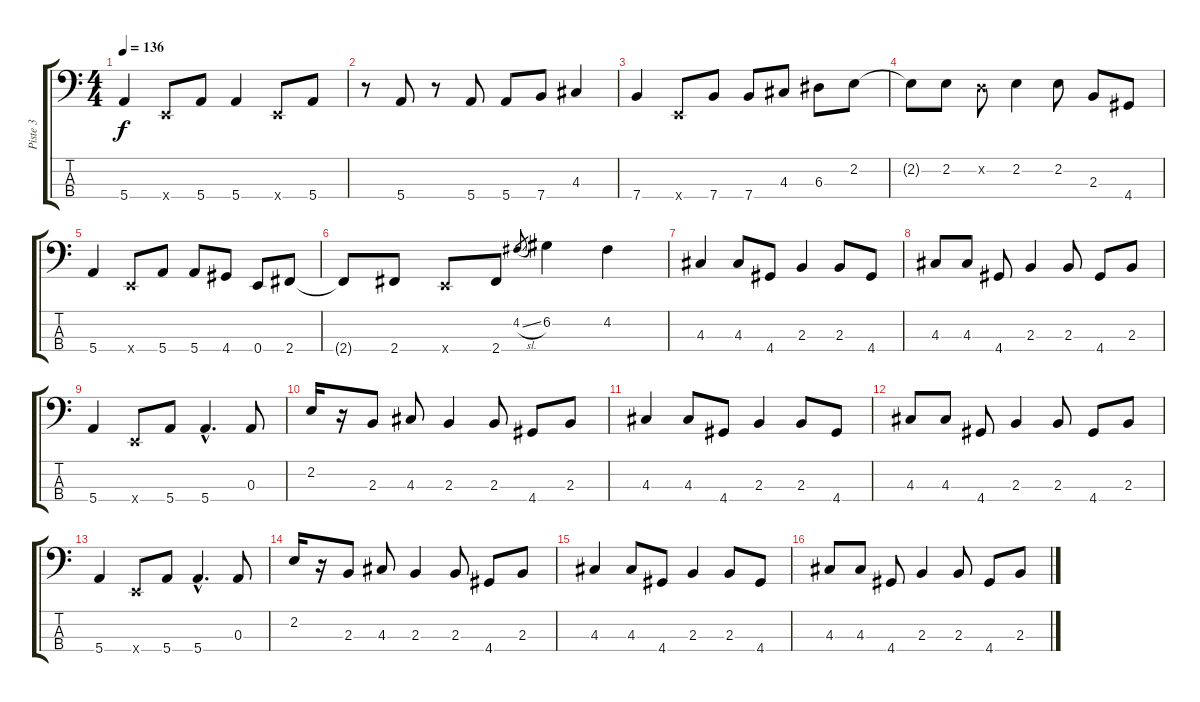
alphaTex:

\track ("Piste 3" "Piste 3") {instrument electricbasspick}
\staff {score tabs}
\tuning (G2 D2 A1 E1) {hide}
\ts (4 4)
\tempo 136
\clef f4
\ks c
5.4.4{dy f} 0.4{x}.8 5.4.8 5.4.4 0.4{x}.8 5.4.8 |
r.8 5.4.8 r.8 5.4.8 5.4.8 7.4.8 4.3.4 |
7.4.4 0.4{x}.8 7.4.8 7.4.8 4.3.8 6.3.8 2.2.8 |
2.2{t}.8 2.2.8 0.2{x}.8 2.2.4 2.2.8 2.3.8 4.4.8 |
5.4.4 0.4{x}.8 5.4.8 5.4.8 4.4.8 0.4.8 2.4.8 |
2.4{t}.8 2.4.8 0.4{x}.8 2.4.8 4.2{sl}.8{gr} 6.2.4 4.2.4 |
4.3.4 4.3.8 4.4.8 2.3.4 2.3.8 4.4.8 |
4.3.8 4.3.8 4.4.8 2.3.4 2.3.8 4.4.8 2.3.8 |
5.4.4 0.4{x}.8 5.4.8 5.4{hac}.4{d} 0.3.8 |
2.2.16 r.16 2.3.8 4.3.8 2.3.4 2.3.8 4.4.8 2.3.8 |
4.3.4 4.3.8 4.4.8 2.3.4 2.3.8 4.4.8 |
4.3.8 4.3.8 4.4.8 2.3.4 2.3.8 4.4.8 2.3.8 |
5.4.4 0.4{x}.8 5.4.8 5.4{hac}.4{d} 0.3.8 |
2.2.16 r.16 2.3.8 4.3.8 2.3.4 2.3.8 4.4.8 2.3.8 |
4.3.4 4.3.8 4.4.8 2.3.4 2.3.8 4.4.8 |
4.3.8 4.3.8 4.4.8 2.3.4 2.3.8 4.4.8 2.3.8
